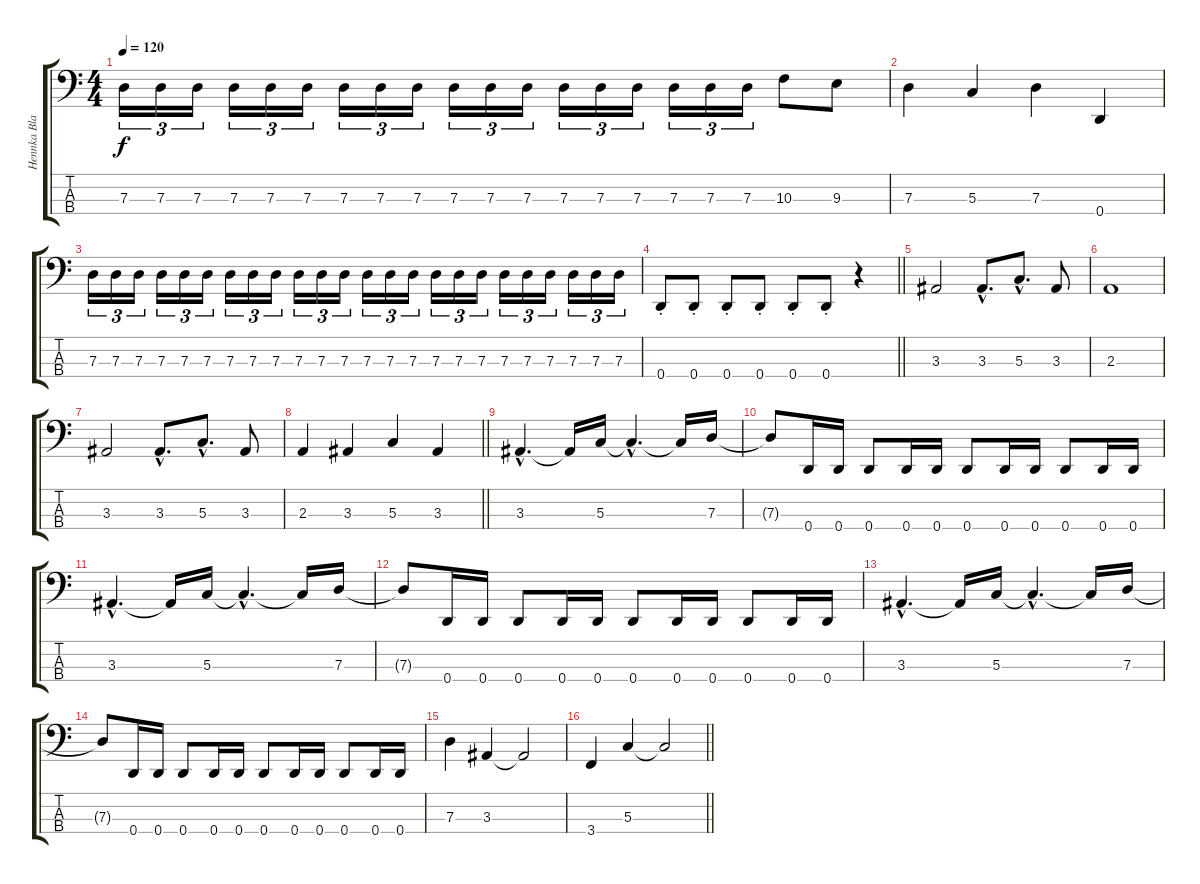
\track ("Hennka Blacksmith" "Hennka Bla") {instrument electricbasspick}
\staff {score tabs}
\tuning (F2 C2 G1 D1) {hide}
\ts (4 4)
\tempo 120
\clef f4
\ks c
7.3.16{tu (3 2) dy f} 7.3.16{tu (3 2)} 7.3.16{tu (3 2)} 7.3.16{tu (3 2)} 7.3.16{tu (3 2)} 7.3.16{tu (3 2)} 7.3.16{tu (3 2)} 7.3.16{tu (3 2)} 7.3.16{tu (3 2)} 7.3.16{tu (3 2)} 7.3.16{tu (3 2)} 7.3.16{tu (3 2)} 7.3.16{tu (3 2)} 7.3.16{tu (3 2)} 7.3.16{tu (3 2)} 7.3.16{tu (3 2)} 7.3.16{tu (3 2)} 7.3.16{tu (3 2)} 10.3.8 9.3.8 |
7.3.4 5.3.4 7.3.4 0.4.4 |
7.3.16{tu (3 2)} 7.3.16{tu (3 2)} 7.3.16{tu (3 2)} 7.3.16{tu (3 2)} 7.3.16{tu (3 2)} 7.3.16{tu (3 2)} 7.3.16{tu (3 2)} 7.3.16{tu (3 2)} 7.3.16{tu (3 2)} 7.3.16{tu (3 2)} 7.3.16{tu (3 2)} 7.3.16{tu (3 2)} 7.3.16{tu (3 2)} 7.3.16{tu (3 2)} 7.3.16{tu (3 2)} 7.3.16{tu (3 2)} 7.3.16{tu (3 2)} 7.3.16{tu (3 2)} 7.3.16{tu (3 2)} 7.3.16{tu (3 2)} 7.3.16{tu (3 2)} 7.3.16{tu (3 2)} 7.3.16{tu (3 2)} 7.3.16{tu (3 2)} |
\barLineRight lightlight
0.4{st}.8 0.4{st}.8 0.4{st}.8 0.4{st}.8 0.4{st}.8 0.4{st}.8 r.4 |
3.3.2 3.3{hac}.8{d} 5.3{hac}.8{d} 3.3.8 |
2.3.1 |
3.3.2 3.3{hac}.8{d} 5.3{hac}.8{d} 3.3.8 |
\barLineRight lightlight
2.3.4 3.3.4 5.3.4 3.3.4 |
3.3{hac}.4{d} 3.3{t}.16 5.3.16 5.3{hac t}.4{d} 5.3{t}.16 7.3.16 |
7.3{t}.8 0.4.16 0.4.16 0.4.8 0.4.16 0.4.16 0.4.8 0.4.16 0.4.16 0.4.8 0.4.16 0.4.16 |
3.3{hac}.4{d} 3.3{t}.16 5.3.16 5.3{hac t}.4{d} 5.3{t}.16 7.3.16 |
7.3{t}.8 0.4.16 0.4.16 0.4.8 0.4.16 0.4.16 0.4.8 0.4.16 0.4.16 0.4.8 0.4.16 0.4.16 |
3.3{hac}.4{d} 3.3{t}.16 5.3.16 5.3{hac t}.4{d} 5.3{t}.16 7.3.16 |
7.3{t}.8 0.4.16 0.4.16 0.4.8 0.4.16 0.4.16 0.4.8 0.4.16 0.4.16 0.4.8 0.4.16 0.4.16 |
7.3.4 3.3.4 3.3{t}.2 |
\barLineRight lightlight
3.4.4 5.3.4 5.3{t}.2
